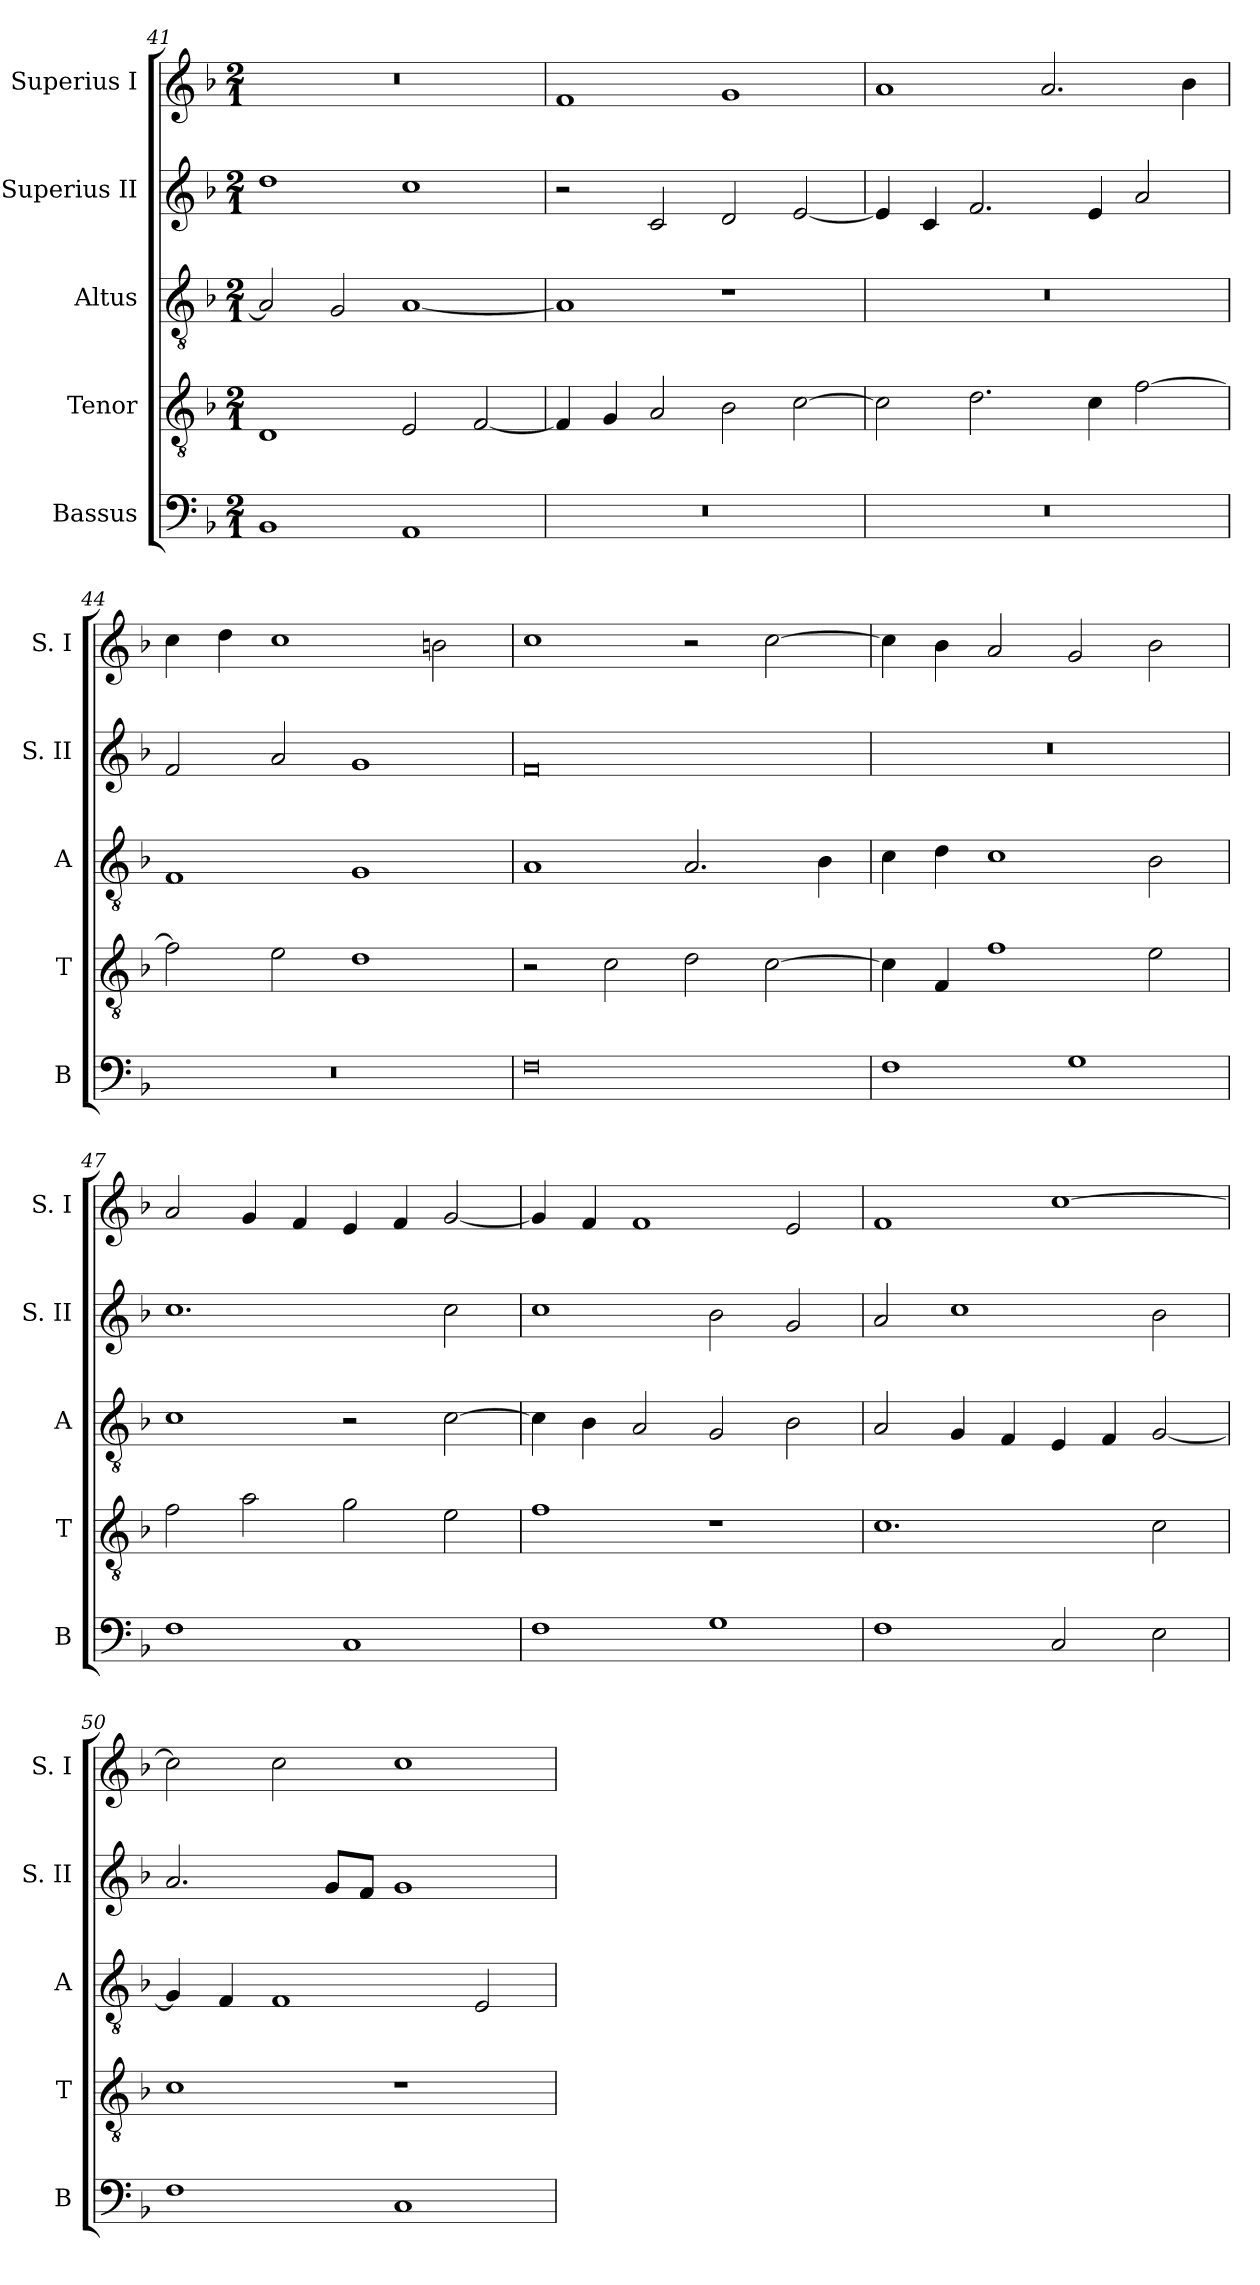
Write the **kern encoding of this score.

**kern	**kern	**kern	**kern	**kern
*part5	*part4	*part3	*part2	*part1
*staff5	*staff4	*staff3	*staff2	*staff1
*I"Bassus	*I"Tenor	*I"Altus	*I"Superius II	*I"Superius I
*I'B	*I'T	*I'A	*I'S. II	*I'S. I
*clefF4	*clefGv2	*clefGv2	*clefG2	*clefG2
*k[b-]	*k[b-]	*k[b-]	*k[b-]	*k[b-]
*F:	*F:	*F:	*F:	*F:
*M2/1	*M2/1	*M2/1	*M2/1	*M2/1
=41	=41	=41	=41	=41
1BB-	1D	2A]	1dd	0r
.	.	2G	.	.
1AA	2E	[1A	1cc	.
.	[2F	.	.	.
=42	=42	=42	=42	=42
0r	4F]	1A]	2r	1f
.	4G	.	.	.
.	2A	.	2c	.
.	2B-	1r	2d	1g
.	[2c	.	[2e	.
=43	=43	=43	=43	=43
0r	2c]	0r	4e]	1a
.	.	.	4c	.
.	2.d	.	2.f	.
.	.	.	.	2.a
.	4c	.	4e	.
.	[2f	.	2a	.
.	.	.	.	4b-
=44	=44	=44	=44	=44
0r	2f]	1F	2f	4cc
.	.	.	.	4dd
.	2e	.	2a	1cc
.	1d	1G	1g	.
.	.	.	.	2bn
=45	=45	=45	=45	=45
0F	2r	1A	0f	1cc
.	2c	.	.	.
.	2d	2.A	.	2r
.	[2c	.	.	[2cc
.	.	4B-	.	.
=46	=46	=46	=46	=46
1F	4c]	4c	0r	4cc]
.	4F	4d	.	4b-
.	1f	1c	.	2a
1G	.	.	.	2g
.	2e	2B-	.	2b-
=47	=47	=47	=47	=47
1F	2f	1c	1.cc	2a
.	2a	.	.	4g
.	.	.	.	4f
1C	2g	2r	.	4e
.	.	.	.	4f
.	2e	[2c	2cc	[2g
=48	=48	=48	=48	=48
1F	1f	4c]	1cc	4g]
.	.	4B-	.	4f
.	.	2A	.	1f
1G	1r	2G	2b-	.
.	.	2B-	2g	2e
=49	=49	=49	=49	=49
1F	1.c	2A	2a	1f
.	.	4G	1cc	.
.	.	4F	.	.
2C	.	4E	.	[1cc
.	.	4F	.	.
2E	2c	[2G	2b-	.
=50	=50	=50	=50	=50
1F	1c	4G]	2.a	2cc]
.	.	4F	.	.
.	.	1F	.	2cc
.	.	.	8gL	.
.	.	.	8fJ	.
1C	1r	.	1g	1cc
.	.	2E	.	.
=	=	=	=	=
*-	*-	*-	*-	*-
